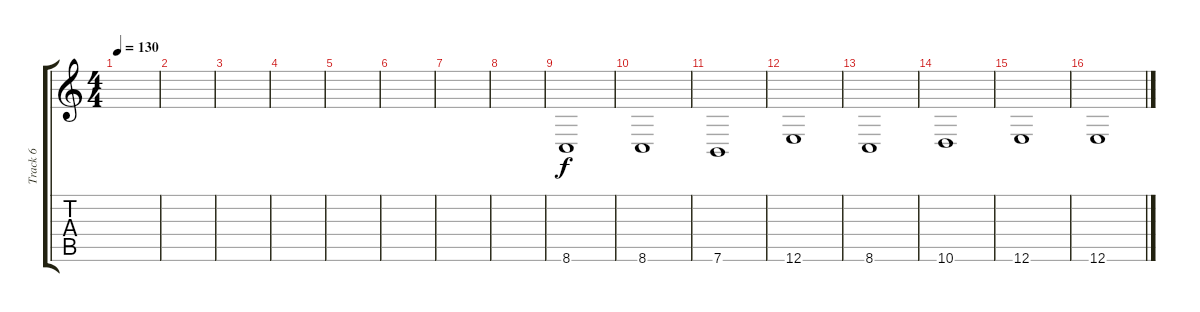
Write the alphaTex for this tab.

\track ("Track 6" "Track 6") {instrument electricpiano1}
\staff {score tabs}
\tuning (E4 B3 G3 D3 A2 E2) {hide}
\ts (4 4)
\tempo 130
\clef g2
\ks c
|
|
|
|
|
|
|
|
8.6.1 |
8.6.1 |
7.6.1 |
12.6.1 |
8.6.1 |
10.6.1 |
12.6.1 |
12.6.1
